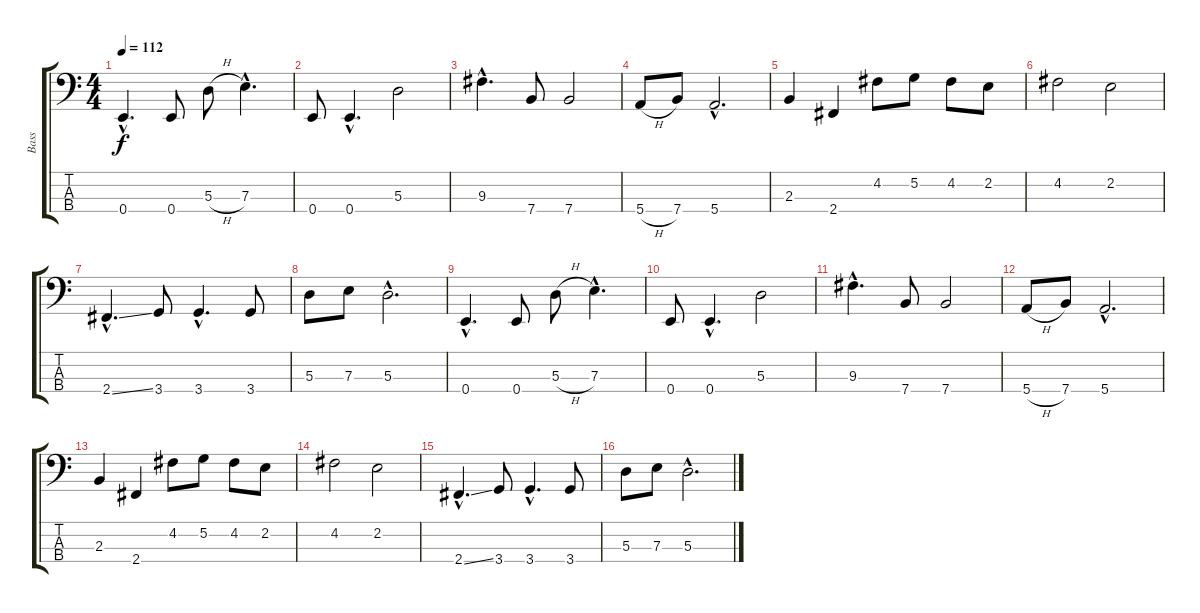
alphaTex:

\track ("Bass" "Bass") {instrument electricbassfinger}
\staff {score tabs}
\tuning (G2 D2 A1 E1) {hide}
\ts (4 4)
\tempo 112
\clef f4
\ks c
0.4{hac}.4{d dy f instrument electricbassfinger} 0.4.8 5.3{h}.8 7.3{hac}.4{d} |
0.4.8 0.4{hac}.4{d} 5.3.2 |
9.3{hac}.4{d volume 13} 7.4.8 7.4.2 |
5.4{h}.8 7.4.8 5.4{hac}.2{d} |
2.3.4 2.4.4 4.2.8 5.2.8 4.2.8 2.2.8 |
4.2.2 2.2.2 |
2.4{ss hac}.4{d} 3.4.8 3.4{hac}.4{d} 3.4.8 |
5.3.8 7.3.8 5.3{hac}.2{d} |
0.4{hac}.4{d} 0.4.8 5.3{h}.8 7.3{hac}.4{d} |
0.4.8 0.4{hac}.4{d} 5.3.2 |
9.3{hac}.4{d} 7.4.8 7.4.2 |
5.4{h}.8 7.4.8 5.4{hac}.2{d} |
2.3.4 2.4.4 4.2.8 5.2.8 4.2.8 2.2.8 |
4.2.2 2.2.2 |
2.4{ss hac}.4{d} 3.4.8 3.4{hac}.4{d} 3.4.8 |
5.3.8 7.3.8 5.3{hac}.2{d}
